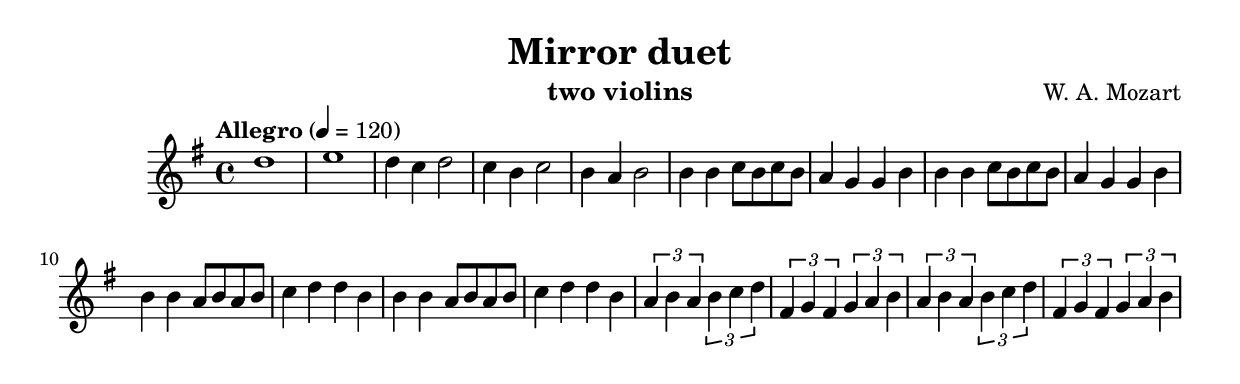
\version "2.20.0"

\header {
  title = "Mirror duet"
  composer = "W. A. Mozart"
  instrument = "two violins"
}

\score {
  \new Staff {
    \key g \major
    \time 4/4
    \tempo "Allegro" 4 = 120
    \clef "treble"
    \set Staff.midiInstrument = "violin"
    \relative {
      %Takt 1—5
      d''1 | e1 | d4 c d2 | c4 b c2 | b4 a b2
      %Takt 6—13
      b4 b c8 b c b | a4 g g b | b4 b c8 b c b | a4 g g b
      b4 b a8 b a b | c4 d d b | b4 b a8 b a b | c4 d d b
      %Takt 14—17
      \repeat unfold 2 {
        \tuplet 3/2 { a4 b a } \tuplet 3/2 { b c d } | \tuplet 3/2 { fis, g fis } \tuplet 3/2 { g a b }
      }
    }
  }
  \midi {}
  \layout {}
}
